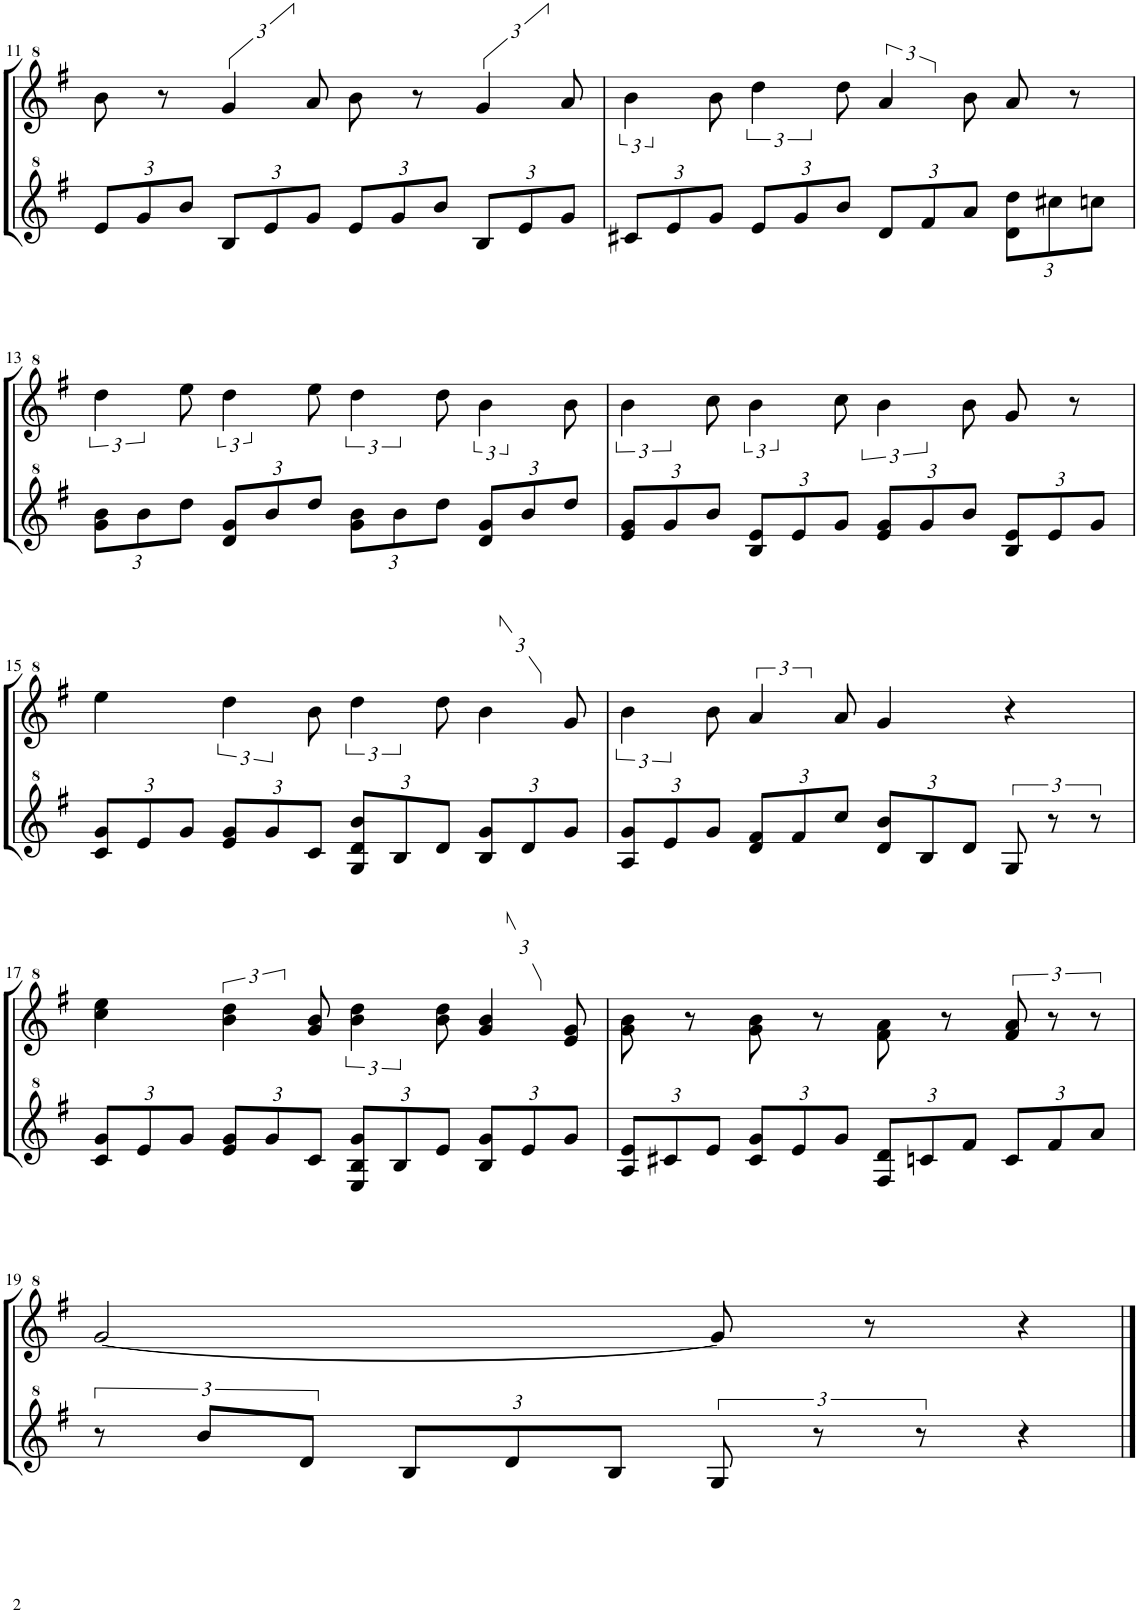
**kern	**kern
*part1	*part1
*staff2	*staff1
*I"Model III	*
!!LO:PB:g=z
*clefG^2	*clefG^2
*k[f#]	*k[f#]
*M4/4	*M4/4
*Xbrackettup	*
=11	=11
12ee/L	8bb\
12gg/	.
.	8r
12bb/J	.
12b/L	6gg/
12ee/	.
12gg/J	12aa/
12ee/L	8bb\
12gg/	.
.	8r
12bb/J	.
12b/L	6gg/
12ee/	.
12gg/J	12aa/
=12	=12
12cc#X/L	6bb\
12ee/	.
12gg/J	12bb\
12ee/L	6ddd\
12gg/	.
12bb/J	12ddd\
12dd/L	6aa/
12ff#/	.
12aa/J	12bb\
12dd\ 12ddd\L	8aa/
12ccc#X\	.
.	8r
12cccn\J	.
!!LO:LB:g=z
=13	=13
12gg\ 12bb\L	6ddd\
12bb\	.
12ddd\J	12eee\
12dd/ 12gg/L	6ddd\
12bb/	.
12ddd/J	12eee\
12gg\ 12bb\L	6ddd\
12bb\	.
12ddd\J	12ddd\
12dd/ 12gg/L	6bb\
12bb/	.
12ddd/J	12bb\
=14	=14
12ee/ 12gg/L	6bb\
12gg/	.
12bb/J	12ccc\
12b/ 12ee/L	6bb\
12ee/	.
12gg/J	12ccc\
12ee/ 12gg/L	6bb\
12gg/	.
12bb/J	12bb\
12b/ 12ee/L	8gg/
12ee/	.
.	8r
12gg/J	.
!!LO:LB:g=z
=15	=15
12cc/ 12gg/L	4eee\
12ee/	.
12gg/J	.
12ee/ 12gg/L	6ddd\
12gg/	.
12cc/J	12bb\
12g/ 12dd/ 12bb/L	6ddd\
12b/	.
12dd/J	12ddd\
12b/ 12gg/L	6bb\
12dd/	.
12gg/J	12gg/
=16	=16
12a/ 12gg/L	6bb\
12ee/	.
12gg/J	12bb\
12dd/ 12ff#/L	6aa/
12ff#/	.
12ccc/J	12aa/
12dd/ 12bb/L	4gg/
12b/	.
12dd/J	.
*brackettup	*
12g/	4r
12r	.
12r	.
!!LO:LB:g=z
=17	=17
*Xbrackettup	*
12cc/ 12gg/L	4ccc\ 4eee\
12ee/	.
12gg/J	.
12ee/ 12gg/L	6bb\ 6ddd\
12gg/	.
12cc/J	12gg/ 12bb/
12e/ 12b/ 12gg/L	6bb\ 6ddd\
12b/	.
12ee/J	12bb\ 12ddd\
12b/ 12gg/L	6gg/ 6bb/
12ee/	.
12gg/J	12ee/ 12gg/
=18	=18
12a/ 12ee/L	8gg\ 8bb\
12cc#X/	.
.	8r
12ee/J	.
12cc#/ 12gg/L	8gg\ 8bb\
12ee/	.
.	8r
12gg/J	.
12f#/ 12dd/L	8ff#\ 8aa\
12ccn/	.
.	8r
12ff#/J	.
12cc/L	12ff#/ 12aa/
12ff#/	12r
12aa/J	12r
!!LO:LB:g=z
=19	=19
*brackettup	*
12r	[2gg/
12bb/L	.
12dd/J	.
*Xbrackettup	*
12b/L	.
12dd/	.
12b/J	.
*brackettup	*
12g/	8gg/]
12r	.
.	8r
12r	.
4r	4r
==	==
*-	*-
